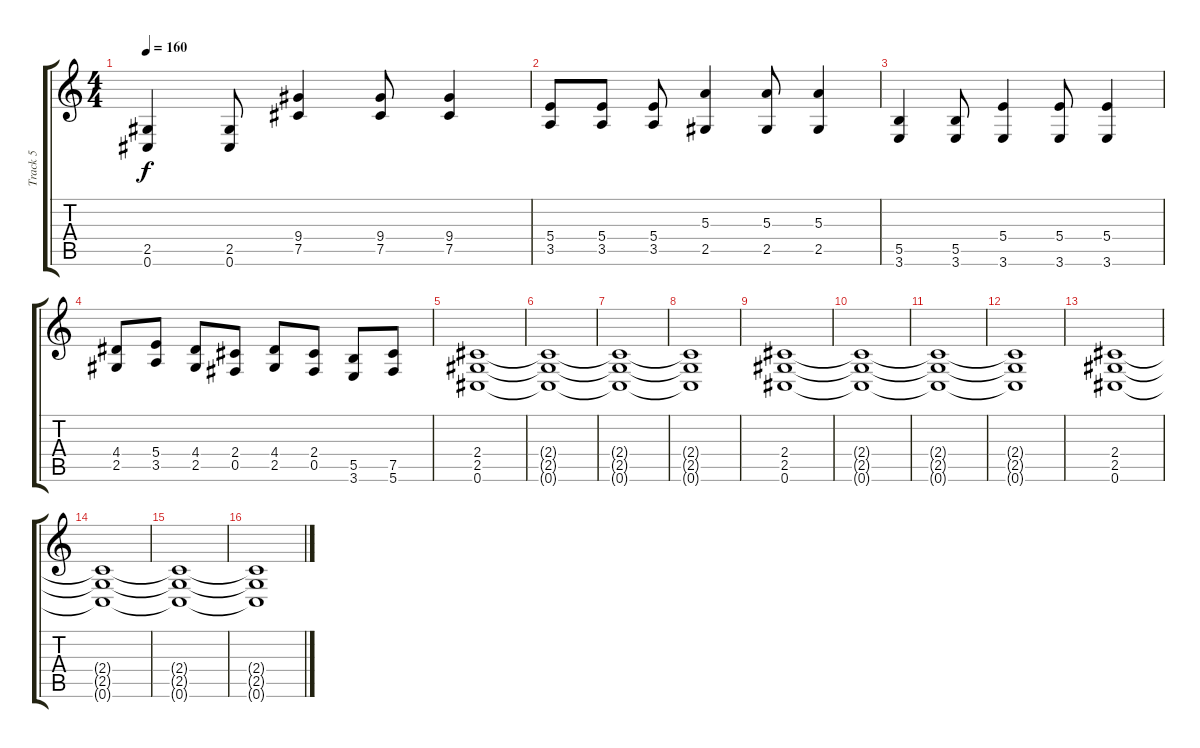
\track ("Track 5" "Track 5") {instrument distortionguitar}
\staff {score tabs}
\tuning (Db4 Ab3 E3 B2 Gb2 Db2) {hide}
\ts (4 4)
\tempo 160
\clef g2
\ks c
(2.5 0.6).4{dy f} (2.5 0.6).8 (9.4 7.5).4 (9.4 7.5).8 (9.4 7.5).4 |
(5.4 3.5).8 (5.4 3.5).8 (5.4 3.5).8 (5.3 2.5).4 (5.3 2.5).8 (5.3 2.5).4 |
(5.5 3.6).4 (5.5 3.6).8 (5.4 3.6).4 (5.4 3.6).8 (5.4 3.6).4 |
(4.4 2.5).8 (5.4 3.5).8 (4.4 2.5).8 (2.4 0.5).8 (4.4 2.5).8 (2.4 0.5).8 (5.5 3.6).8 (7.5 5.6).8 |
(2.4 2.5 0.6).1 |
(2.4{t} 2.5{t} 0.6{t}).1 |
(2.4{t} 2.5{t} 0.6{t}).1 |
(2.4{t} 2.5{t} 0.6{t}).1 |
(2.4 2.5 0.6).1 |
(2.4{t} 2.5{t} 0.6{t}).1 |
(2.4{t} 2.5{t} 0.6{t}).1 |
(2.4{t} 2.5{t} 0.6{t}).1 |
(2.4 2.5 0.6).1 |
(2.4{t} 2.5{t} 0.6{t}).1 |
(2.4{t} 2.5{t} 0.6{t}).1 |
(2.4{t} 2.5{t} 0.6{t}).1
